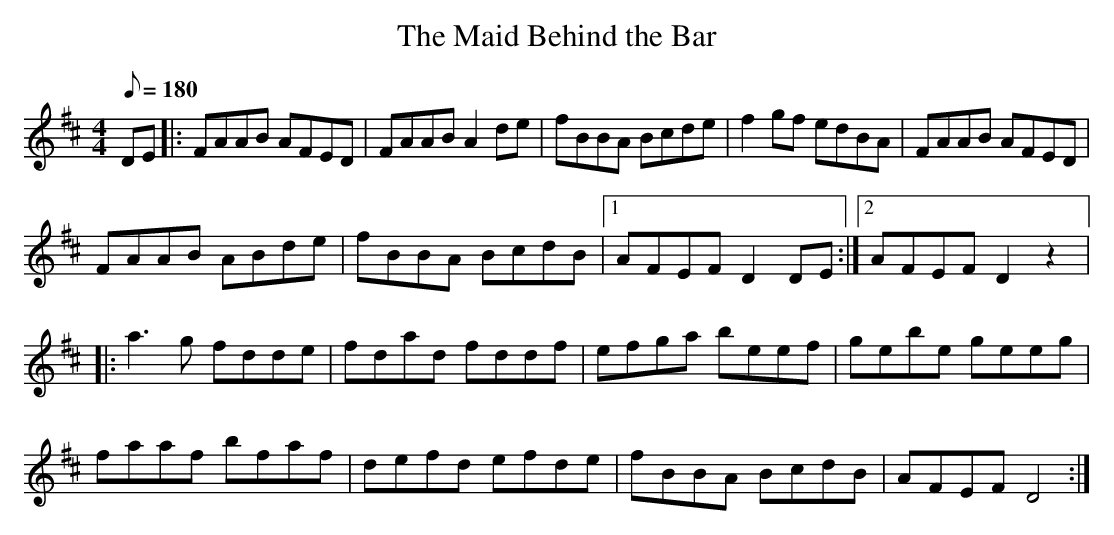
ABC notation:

X:1
T:Maid Behind the Bar, The
L:1/8
M:4/4
Q:180
K:D
DE|:FAAB AFED|FAAB A2de|fBBA Bcde|f2gf edBA|FAAB AFED|
FAAB ABde|fBBA BcdB|1AFEF D2 DE:|2AFEF D2z2|:
a3g fdde|fdad fddf|efga beef|gebe geeg|
faaf bfaf|defd efde|fBBA BcdB|AFEF D4:|
